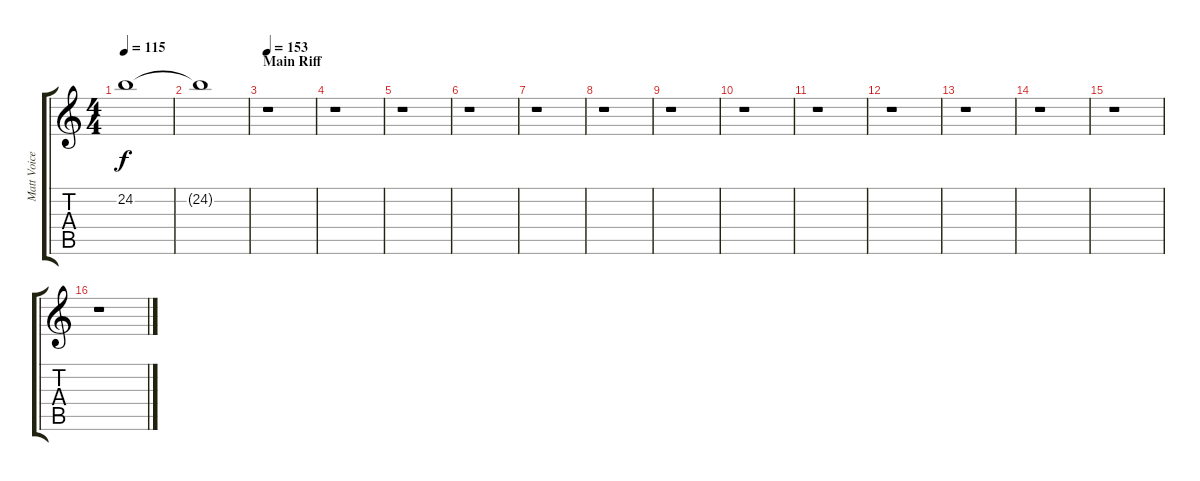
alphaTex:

\track ("Matt Voice" "Matt Voice") {instrument synthvoice}
\staff {score tabs}
\tuning (E4 B3 G3 D3 A2 E2) {hide}
\ts (4 4)
\tempo 115
\clef g2
\ks c
24.2{t}.1{dy f} |
24.2{t}.1 |
\section ("" "Main Riff")
\tempo 153
r.1 |
r.1 |
r.1 |
r.1 |
r.1 |
r.1 |
r.1 |
r.1 |
r.1 |
r.1 |
r.1 |
r.1 |
r.1 |
r.1
